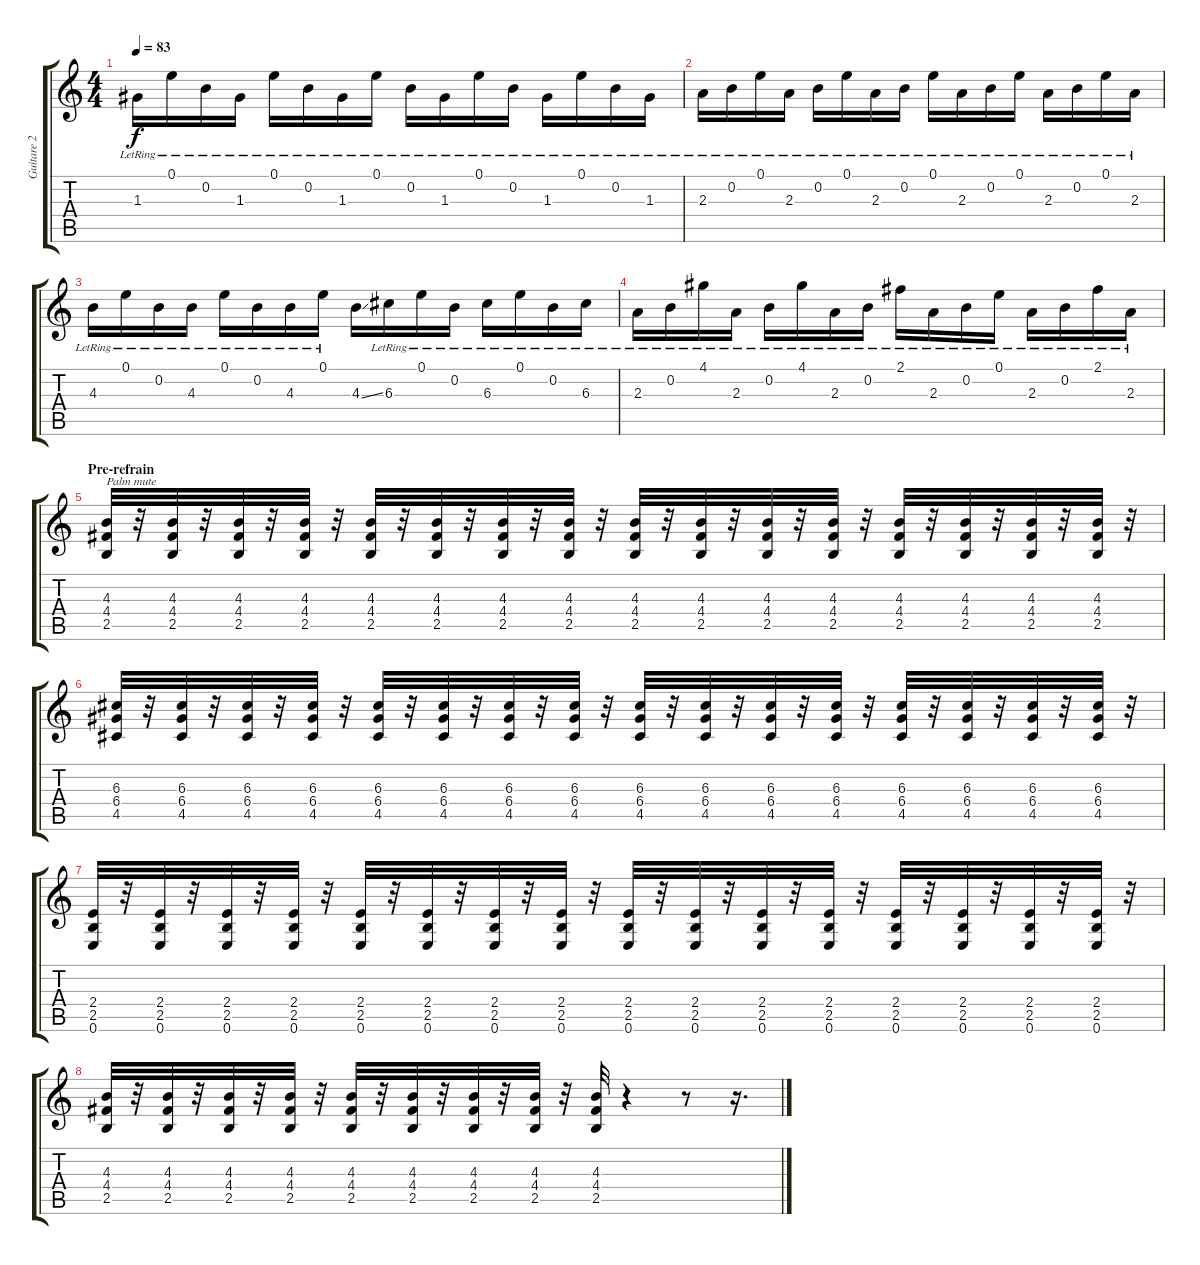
\track ("Guitare 2" "Guitare 2") {instrument electricguitarclean}
\staff {score tabs}
\tuning (E4 B3 G3 D3 A2 E2) {hide}
\ts (4 4)
\tempo 83
\clef g2
\ks c
1.3{lr}.16{dy f} 0.1{lr}.16 0.2{lr}.16 1.3{lr}.16 0.1{lr}.16 0.2{lr}.16 1.3{lr}.16 0.1{lr}.16 0.2{lr}.16 1.3{lr}.16 0.1{lr}.16 0.2{lr}.16 1.3{lr}.16 0.1{lr}.16 0.2{lr}.16 1.3{lr}.16 |
2.3{lr}.16 0.2{lr}.16 0.1{lr}.16 2.3{lr}.16 0.2{lr}.16 0.1{lr}.16 2.3{lr}.16 0.2{lr}.16 0.1{lr}.16 2.3{lr}.16 0.2{lr}.16 0.1{lr}.16 2.3{lr}.16 0.2{lr}.16 0.1{lr}.16 2.3{lr}.16 |
4.3{lr}.16 0.1{lr}.16 0.2{lr}.16 4.3{lr}.16 0.1{lr}.16 0.2{lr}.16 4.3{lr}.16 0.1{lr}.16 4.3{ss}.16 6.3{lr}.16 0.1{lr}.16 0.2{lr}.16 6.3{lr}.16 0.1{lr}.16 0.2{lr}.16 6.3{lr}.16 |
2.3{lr}.16 0.2{lr}.16 4.1{lr}.16 2.3{lr}.16 0.2{lr}.16 4.1{lr}.16 2.3{lr}.16 0.2{lr}.16 2.1{lr}.16 2.3{lr}.16 0.2{lr}.16 0.1{lr}.16 2.3{lr}.16 0.2{lr}.16 2.1{lr}.16 2.3{lr}.16 |
\section ("" "Pre-refrain")
(4.3 4.4 2.5).32{txt "Palm mute" volume 14 balance 8 instrument distortionguitar} r.32 (4.3 4.4 2.5).32 r.32 (4.3 4.4 2.5).32 r.32 (4.3 4.4 2.5).32 r.32 (4.3 4.4 2.5).32 r.32 (4.3 4.4 2.5).32 r.32 (4.3 4.4 2.5).32 r.32 (4.3 4.4 2.5).32 r.32 (4.3 4.4 2.5).32 r.32 (4.3 4.4 2.5).32 r.32 (4.3 4.4 2.5).32 r.32 (4.3 4.4 2.5).32 r.32 (4.3 4.4 2.5).32 r.32 (4.3 4.4 2.5).32 r.32 (4.3 4.4 2.5).32 r.32 (4.3 4.4 2.5).32 r.32 |
(6.3 6.4 4.5).32 r.32 (6.3 6.4 4.5).32 r.32 (6.3 6.4 4.5).32 r.32 (6.3 6.4 4.5).32 r.32 (6.3 6.4 4.5).32 r.32 (6.3 6.4 4.5).32 r.32 (6.3 6.4 4.5).32 r.32 (6.3 6.4 4.5).32 r.32 (6.3 6.4 4.5).32 r.32 (6.3 6.4 4.5).32 r.32 (6.3 6.4 4.5).32 r.32 (6.3 6.4 4.5).32 r.32 (6.3 6.4 4.5).32 r.32 (6.3 6.4 4.5).32 r.32 (6.3 6.4 4.5).32 r.32 (6.3 6.4 4.5).32 r.32 |
(2.4 2.5 0.6).32 r.32 (2.4 2.5 0.6).32 r.32 (2.4 2.5 0.6).32 r.32 (2.4 2.5 0.6).32 r.32 (2.4 2.5 0.6).32 r.32 (2.4 2.5 0.6).32 r.32 (2.4 2.5 0.6).32 r.32 (2.4 2.5 0.6).32 r.32 (2.4 2.5 0.6).32 r.32 (2.4 2.5 0.6).32 r.32 (2.4 2.5 0.6).32 r.32 (2.4 2.5 0.6).32 r.32 (2.4 2.5 0.6).32 r.32 (2.4 2.5 0.6).32 r.32 (2.4 2.5 0.6).32 r.32 (2.4 2.5 0.6).32 r.32 |
(4.3 4.4 2.5).32 r.32 (4.3 4.4 2.5).32 r.32 (4.3 4.4 2.5).32 r.32 (4.3 4.4 2.5).32 r.32 (4.3 4.4 2.5).32 r.32 (4.3 4.4 2.5).32 r.32 (4.3 4.4 2.5).32 r.32 (4.3 4.4 2.5).32 r.32 (4.3 4.4 2.5).32 r.4 r.8 r.16{d}
